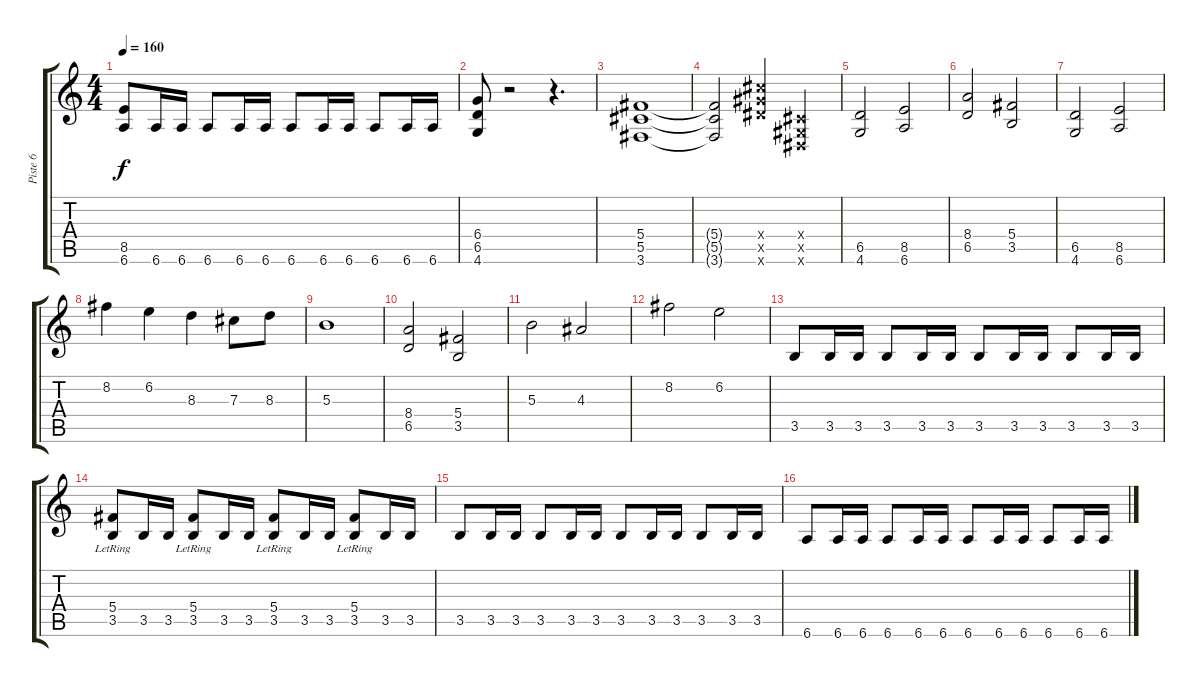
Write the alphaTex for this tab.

\track ("Piste 6" "Piste 6") {instrument distortionguitar}
\staff {score tabs}
\tuning (Eb4 Bb3 Gb3 Db3 Ab2 Eb2) {hide}
\ts (4 4)
\tempo 160
\clef g2
\ks c
(8.5 6.6).8{dy f} 6.6.16 6.6.16 6.6.8 6.6.16 6.6.16 6.6.8 6.6.16 6.6.16 6.6.8 6.6.16 6.6.16 |
(6.4 6.5 4.6).8 r.2 r.4{d} |
(5.4 5.5 3.6).1 |
(5.4{t} 5.5{t} 3.6{t}).2 (12.4{x} 12.5{x} 12.6{x}).4 (0.4{x} 0.5{x} 0.6{x}).4 |
(6.5 4.6).2 (8.5 6.6).2 |
(8.4 6.5).2 (5.4 3.5).2 |
(6.5 4.6).2 (8.5 6.6).2 |
8.2.4 6.2.4 8.3.4 7.3.8 8.3.8 |
5.3.1 |
(8.4 6.5).2 (5.4 3.5).2 |
5.3.2 4.3.2 |
8.2.2 6.2.2 |
3.5.8 3.5.16 3.5.16 3.5.8 3.5.16 3.5.16 3.5.8 3.5.16 3.5.16 3.5.8 3.5.16 3.5.16 |
(5.4{lr} 3.5).8{volume 10 instrument distortionguitar} 3.5.16 3.5.16 (5.4{lr} 3.5).8 3.5.16 3.5.16 (5.4{lr} 3.5).8 3.5.16 3.5.16 (5.4{lr} 3.5).8 3.5.16 3.5.16 |
3.5.8{volume 6 instrument overdrivenguitar} 3.5.16 3.5.16 3.5.8 3.5.16 3.5.16 3.5.8 3.5.16 3.5.16 3.5.8 3.5.16 3.5.16 |
6.6.8 6.6.16 6.6.16 6.6.8 6.6.16 6.6.16 6.6.8 6.6.16 6.6.16 6.6.8 6.6.16 6.6.16
